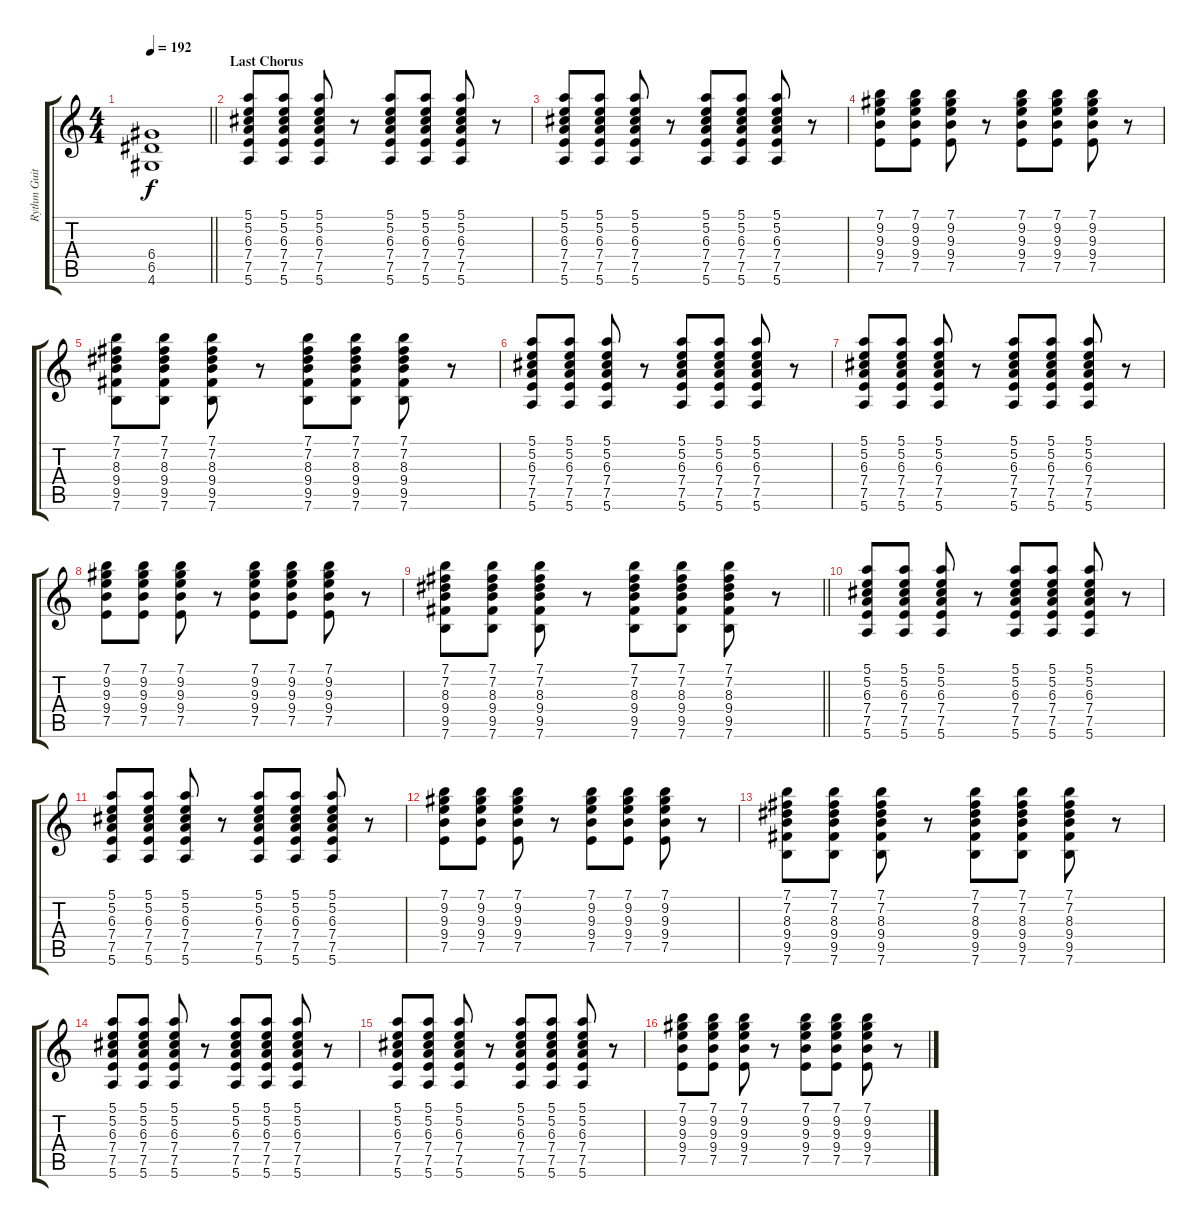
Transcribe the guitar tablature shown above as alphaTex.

\track ("Rythm Guitar" "Rythm Guit") {instrument distortionguitar}
\staff {score tabs}
\tuning (E4 B3 G3 D3 A2 E2) {hide}
\ts (4 4)
\tempo 192
\clef g2
\barLineRight lightlight
\ks c
(6.4{t} 6.5{t} 4.6{t}).1{dy f} |
\section ("" "Last Chorus")
(5.1 5.2 6.3 7.4 7.5 5.6).8 (5.1 5.2 6.3 7.4 7.5 5.6).8 (5.1 5.2 6.3 7.4 7.5 5.6).8 r.8 (5.1 5.2 6.3 7.4 7.5 5.6).8 (5.1 5.2 6.3 7.4 7.5 5.6).8 (5.1 5.2 6.3 7.4 7.5 5.6).8 r.8 |
(5.1 5.2 6.3 7.4 7.5 5.6).8 (5.1 5.2 6.3 7.4 7.5 5.6).8 (5.1 5.2 6.3 7.4 7.5 5.6).8 r.8 (5.1 5.2 6.3 7.4 7.5 5.6).8 (5.1 5.2 6.3 7.4 7.5 5.6).8 (5.1 5.2 6.3 7.4 7.5 5.6).8 r.8 |
(7.1 9.2 9.3 9.4 7.5).8 (7.1 9.2 9.3 9.4 7.5).8 (7.1 9.2 9.3 9.4 7.5).8 r.8 (7.1 9.2 9.3 9.4 7.5).8 (7.1 9.2 9.3 9.4 7.5).8 (7.1 9.2 9.3 9.4 7.5).8 r.8 |
(7.1 7.2 8.3 9.4 9.5 7.6).8 (7.1 7.2 8.3 9.4 9.5 7.6).8 (7.1 7.2 8.3 9.4 9.5 7.6).8 r.8 (7.1 7.2 8.3 9.4 9.5 7.6).8 (7.1 7.2 8.3 9.4 9.5 7.6).8 (7.1 7.2 8.3 9.4 9.5 7.6).8 r.8 |
(5.1 5.2 6.3 7.4 7.5 5.6).8 (5.1 5.2 6.3 7.4 7.5 5.6).8 (5.1 5.2 6.3 7.4 7.5 5.6).8 r.8 (5.1 5.2 6.3 7.4 7.5 5.6).8 (5.1 5.2 6.3 7.4 7.5 5.6).8 (5.1 5.2 6.3 7.4 7.5 5.6).8 r.8 |
(5.1 5.2 6.3 7.4 7.5 5.6).8 (5.1 5.2 6.3 7.4 7.5 5.6).8 (5.1 5.2 6.3 7.4 7.5 5.6).8 r.8 (5.1 5.2 6.3 7.4 7.5 5.6).8 (5.1 5.2 6.3 7.4 7.5 5.6).8 (5.1 5.2 6.3 7.4 7.5 5.6).8 r.8 |
(7.1 9.2 9.3 9.4 7.5).8 (7.1 9.2 9.3 9.4 7.5).8 (7.1 9.2 9.3 9.4 7.5).8 r.8 (7.1 9.2 9.3 9.4 7.5).8 (7.1 9.2 9.3 9.4 7.5).8 (7.1 9.2 9.3 9.4 7.5).8 r.8 |
\barLineRight lightlight
(7.1 7.2 8.3 9.4 9.5 7.6).8 (7.1 7.2 8.3 9.4 9.5 7.6).8 (7.1 7.2 8.3 9.4 9.5 7.6).8 r.8 (7.1 7.2 8.3 9.4 9.5 7.6).8 (7.1 7.2 8.3 9.4 9.5 7.6).8 (7.1 7.2 8.3 9.4 9.5 7.6).8 r.8 |
\section ("" "")
(5.1 5.2 6.3 7.4 7.5 5.6).8 (5.1 5.2 6.3 7.4 7.5 5.6).8 (5.1 5.2 6.3 7.4 7.5 5.6).8 r.8 (5.1 5.2 6.3 7.4 7.5 5.6).8 (5.1 5.2 6.3 7.4 7.5 5.6).8 (5.1 5.2 6.3 7.4 7.5 5.6).8 r.8 |
(5.1 5.2 6.3 7.4 7.5 5.6).8 (5.1 5.2 6.3 7.4 7.5 5.6).8 (5.1 5.2 6.3 7.4 7.5 5.6).8 r.8 (5.1 5.2 6.3 7.4 7.5 5.6).8 (5.1 5.2 6.3 7.4 7.5 5.6).8 (5.1 5.2 6.3 7.4 7.5 5.6).8 r.8 |
(7.1 9.2 9.3 9.4 7.5).8 (7.1 9.2 9.3 9.4 7.5).8 (7.1 9.2 9.3 9.4 7.5).8 r.8 (7.1 9.2 9.3 9.4 7.5).8 (7.1 9.2 9.3 9.4 7.5).8 (7.1 9.2 9.3 9.4 7.5).8 r.8 |
(7.1 7.2 8.3 9.4 9.5 7.6).8 (7.1 7.2 8.3 9.4 9.5 7.6).8 (7.1 7.2 8.3 9.4 9.5 7.6).8 r.8 (7.1 7.2 8.3 9.4 9.5 7.6).8 (7.1 7.2 8.3 9.4 9.5 7.6).8 (7.1 7.2 8.3 9.4 9.5 7.6).8 r.8 |
(5.1 5.2 6.3 7.4 7.5 5.6).8 (5.1 5.2 6.3 7.4 7.5 5.6).8 (5.1 5.2 6.3 7.4 7.5 5.6).8 r.8 (5.1 5.2 6.3 7.4 7.5 5.6).8 (5.1 5.2 6.3 7.4 7.5 5.6).8 (5.1 5.2 6.3 7.4 7.5 5.6).8 r.8 |
(5.1 5.2 6.3 7.4 7.5 5.6).8 (5.1 5.2 6.3 7.4 7.5 5.6).8 (5.1 5.2 6.3 7.4 7.5 5.6).8 r.8 (5.1 5.2 6.3 7.4 7.5 5.6).8 (5.1 5.2 6.3 7.4 7.5 5.6).8 (5.1 5.2 6.3 7.4 7.5 5.6).8 r.8 |
(7.1 9.2 9.3 9.4 7.5).8 (7.1 9.2 9.3 9.4 7.5).8 (7.1 9.2 9.3 9.4 7.5).8 r.8 (7.1 9.2 9.3 9.4 7.5).8 (7.1 9.2 9.3 9.4 7.5).8 (7.1 9.2 9.3 9.4 7.5).8 r.8
